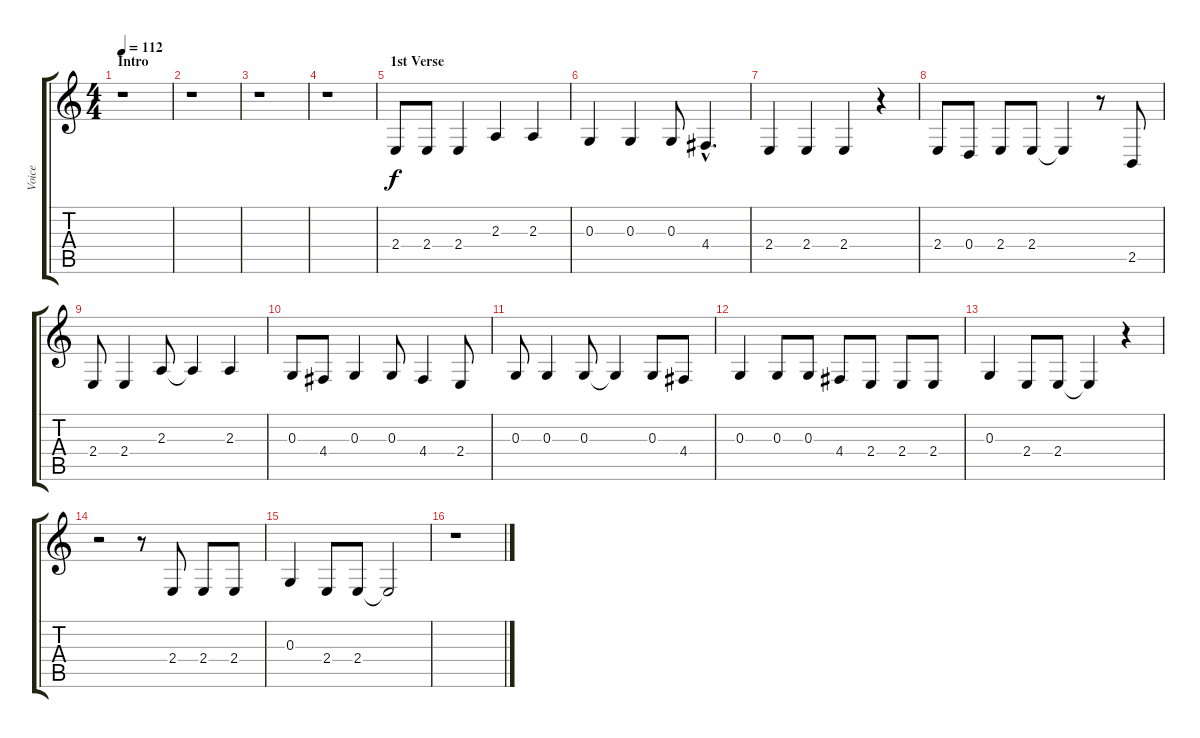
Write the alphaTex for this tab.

\track ("Voice" "Voice") {instrument lead6voice}
\staff {score tabs}
\tuning (E4 B3 G3 D3 A2 E2) {hide}
\ts (4 4)
\section ("" "Intro")
\tempo 112
\clef g2
\ks c
r.1{dy f instrument lead6voice} |
r.1 |
r.1 |
r.1 |
\section ("" "1st Verse")
2.4.8 2.4.8 2.4.4 2.3.4 2.3.4 |
0.3.4 0.3.4 0.3.8 4.4{hac}.4{d} |
2.4.4 2.4.4 2.4.4 r.4 |
2.4.8 0.4.8 2.4.8 2.4.8 2.4{t}.4 r.8 2.5.8 |
2.4.8 2.4.4 2.3.8 2.3{t}.4 2.3.4 |
0.3.8 4.4.8 0.3.4 0.3.8 4.4.4 2.4.8 |
0.3.8 0.3.4 0.3.8 0.3{t}.4 0.3.8 4.4.8 |
0.3.4 0.3.8 0.3.8 4.4.8 2.4.8 2.4.8 2.4.8 |
0.3.4 2.4.8 2.4.8 2.4{t}.4 r.4 |
r.2 r.8 2.4.8 2.4.8 2.4.8 |
0.3.4 2.4.8 2.4.8 2.4{t}.2 |
r.1
